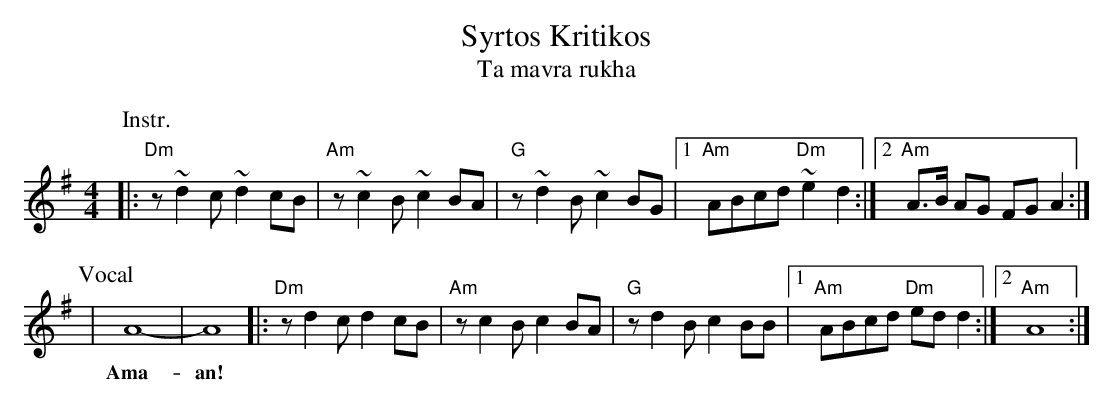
X:1
T: Syrtos Kritikos
T: Ta mavra rukha
L: 1/8
M: 4/4
K: Ador
P: Instr.
|: "Dm"z~d2c ~d2cB | "Am"z~c2B ~c2BA | "G"z~d2B ~c2BG |1 "Am"ABcd "Dm"~e2d2 :|2 "Am"A>B AG FGA2 :|
P: Vocal
| A8- | A8 \
w: Ama-an!
|: "Dm"zd2c d2cB | "Am"zc2B c2BA | "G"zd2B c2BB |1 "Am"ABcd "Dm"edd2 :|2 "Am"A8 :|
